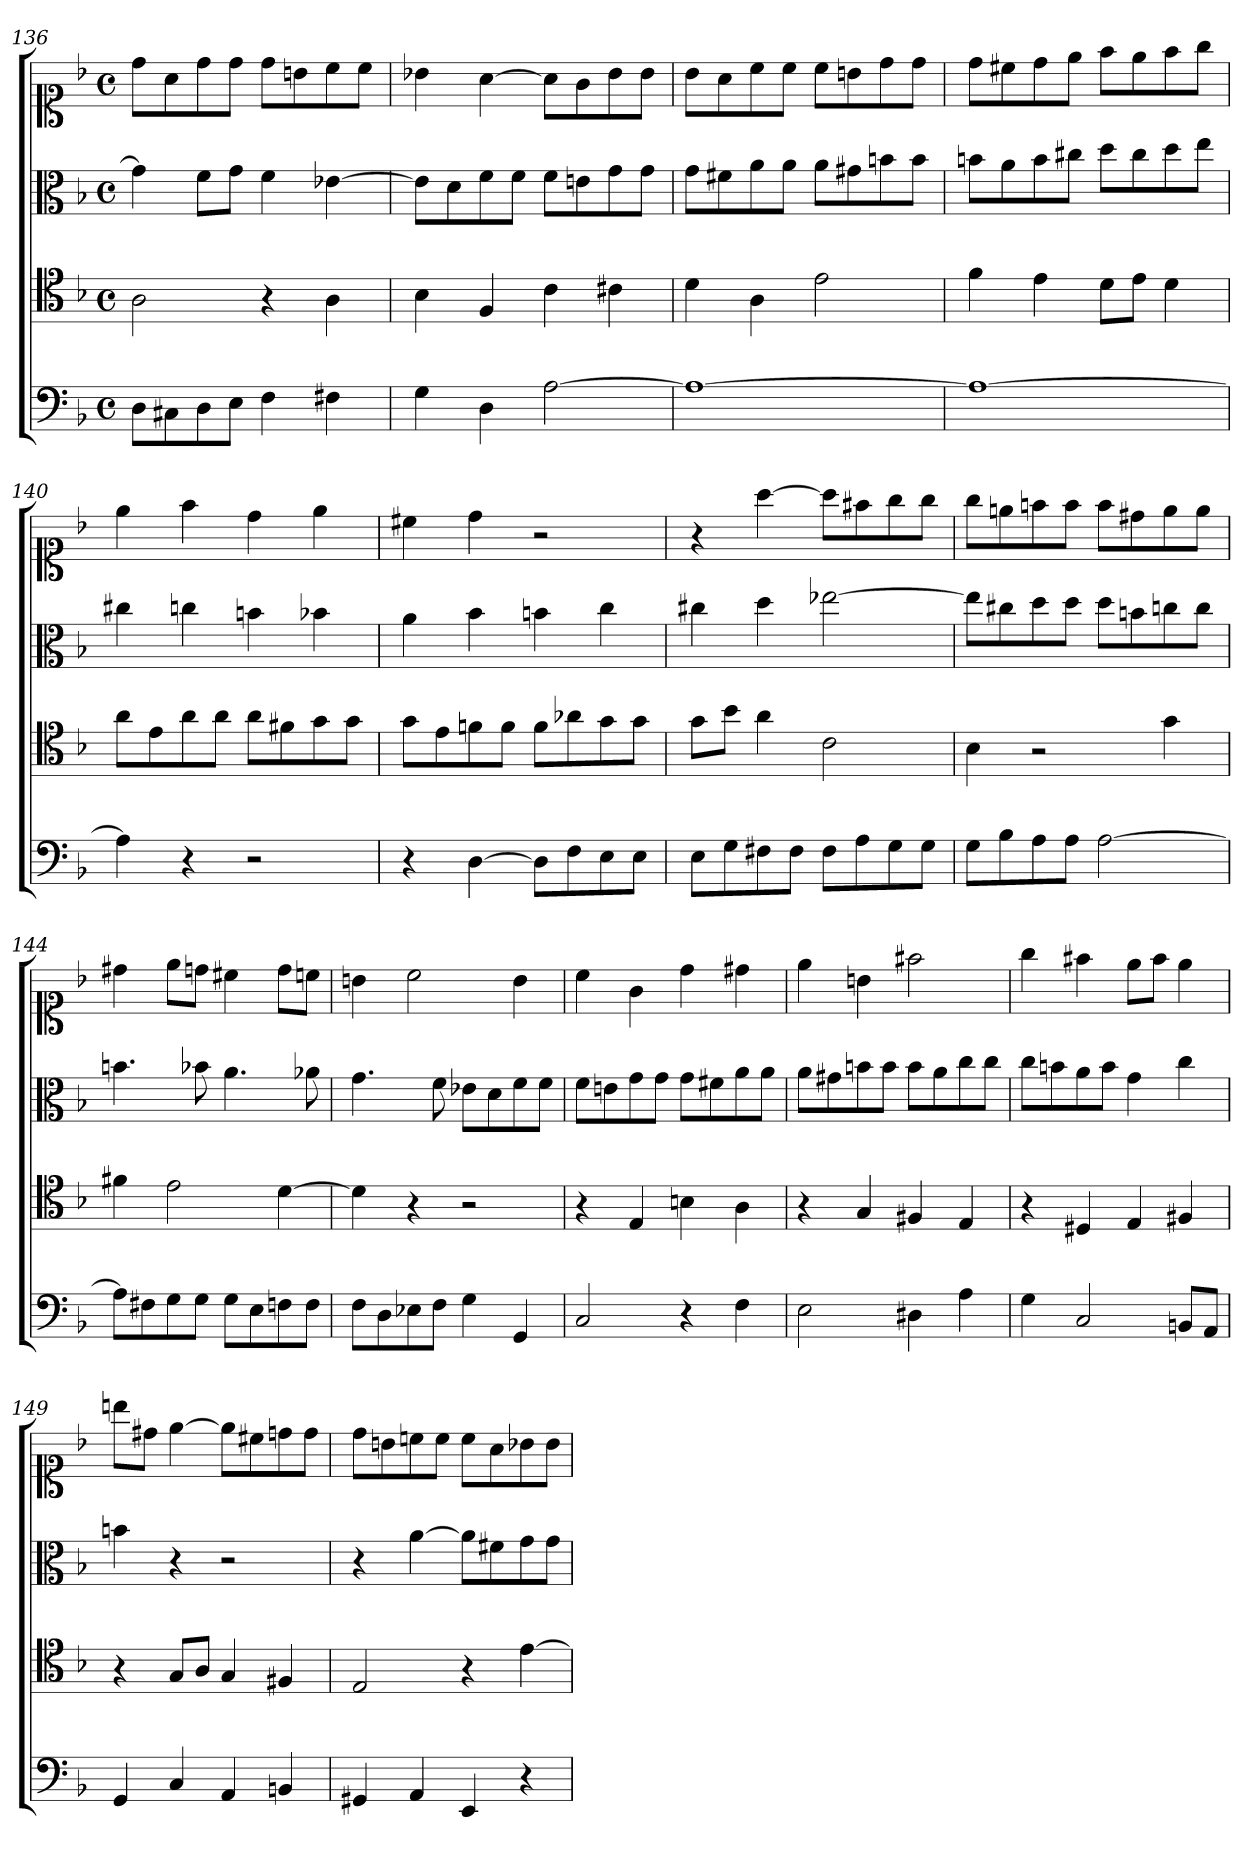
**kern	**kern	**kern	**kern
*part1	*part1	*part1	*part1
*staff4	*staff3	*staff2	*staff1
*clefF4	*clefC4	*clefC3	*clefC1
*k[b-]	*k[b-]	*k[b-]	*k[b-]
*d:	*d:	*d:	*d:
*M2/2	*M2/2	*M2/2	*M2/2
*met(c)	*met(c)	*met(c)	*met(c)
=136	=136	=136	=136
8DL	2A	4g]	8ddL
8C#X	.	.	8a
8D	.	8fL	8dd
8EJ	.	8gJ	8ddJ
4F	4r	4f	8ddL
.	.	.	8bn
4F#X	4A	[4e-X	8cc
.	.	.	8ccJ
=137	=137	=137	=137
4G	4B-	8e-L]	4b-X
.	.	8d	.
4D	4F	8f	[4a
.	.	8fJ	.
[2A	4c	8fL	8aL]
.	.	8en	8g
.	4c#X	8g	8b-
.	.	8gJ	8b-J
=138	=138	=138	=138
1A_	4d	8gL	8b-L
.	.	8f#X	8a
.	4A	8a	8cc
.	.	8aJ	8ccJ
.	2e	8aL	8ccL
.	.	8g#X	8bn
.	.	8bn	8dd
.	.	8bJ	8ddJ
=139	=139	=139	=139
1A_	4f	8bnL	8ddL
.	.	8a	8cc#X
.	4e	8b	8dd
.	.	8cc#XJ	8eeJ
.	8dL	8ddL	8ffL
.	8eJ	8cc#	8ee
.	4d	8dd	8ff
.	.	8eeJ	8ggJ
=140	=140	=140	=140
4A]	8aL	4cc#X	4ee
.	8e	.	.
4r	8a	4ccn	4ff
.	8aJ	.	.
2r	8aL	4bn	4dd
.	8f#X	.	.
.	8g	4b-X	4ee
.	8gJ	.	.
=141	=141	=141	=141
4r	8gL	4a	4cc#X
.	8e	.	.
[4D	8fn	4b-	4dd
.	8fJ	.	.
8DL]	8fL	4bn	2r
8F	8a-X	.	.
8E	8g	4cc	.
8EJ	8gJ	.	.
=142	=142	=142	=142
8EL	8gL	4cc#X	4r
8G	8b-J	.	.
8F#X	4a	4dd	[4aa
8F#J	.	.	.
8F#L	2c	[2ee-X	8aaL]
8A	.	.	8ff#X
8G	.	.	8gg
8GJ	.	.	8ggJ
=143	=143	=143	=143
8GL	4B-	8ee-L]	8ggL
8B-	.	8cc#X	8een
8A	2r	8dd	8ffn
8AJ	.	8ddJ	8ffJ
[2A	.	8ddL	8ffL
.	.	8bn	8dd#X
.	4g	8ccn	8ee
.	.	8ccJ	8eeJ
=144	=144	=144	=144
8AL]	4f#X	4.bn	4dd#X
8F#X	.	.	.
8G	2e	.	8eeL
8GJ	.	8b-X	8ddnJ
8GL	.	4.a	4cc#X
8E	.	.	.
8Fn	[4d	.	8ddL
8FJ	.	8a-X	8ccnJ
=145	=145	=145	=145
8FL	4d]	4.g	4bn
8D	.	.	.
8E-X	4r	.	2cc
8FJ	.	8f	.
4G	2r	8e-XL	.
.	.	8d	.
4GG	.	8f	4b
.	.	8fJ	.
=146	=146	=146	=146
2C	4r	8fL	4cc
.	.	8en	.
.	4E	8g	4g
.	.	8gJ	.
4r	4Bn	8gL	4dd
.	.	8f#X	.
4F	4A	8a	4dd#X
.	.	8aJ	.
=147	=147	=147	=147
2E	4r	8aL	4ee
.	.	8g#X	.
.	4G	8bn	4bn
.	.	8bJ	.
4D#X	4F#X	8bL	2ff#X
.	.	8a	.
4A	4E	8cc	.
.	.	8ccJ	.
=148	=148	=148	=148
4G	4r	8ccL	4gg
.	.	8bn	.
2C	4D#X	8a	4ff#X
.	.	8bJ	.
.	4E	4g	8eeL
.	.	.	8ff#J
8BBnL	4F#X	4cc	4ee
8AAJ	.	.	.
=149	=149	=149	=149
4GG	4r	4bn	8bbnL
.	.	.	8dd#XJ
4C	8GL	4r	[4ee
.	8AJ	.	.
4AA	4G	2r	8eeL]
.	.	.	8cc#X
4BBn	4F#X	.	8ddn
.	.	.	8ddJ
=150	=150	=150	=150
4GG#X	2E	4r	8ddL
.	.	.	8bn
4AA	.	[4a	8ccn
.	.	.	8ccJ
4EE	4r	8aL]	8ccL
.	.	8f#X	8a
4r	[4e	8g	8b-X
.	.	8gJ	8b-J
=	=	=	=
*-	*-	*-	*-
